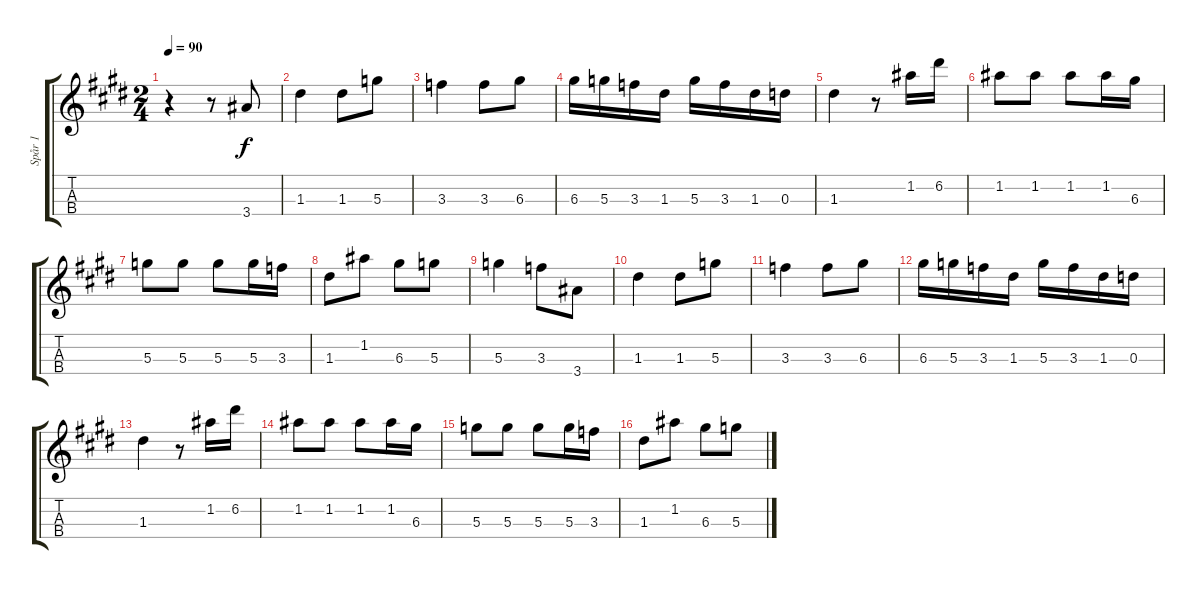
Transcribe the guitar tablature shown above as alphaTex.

\track ("Spår 1" "Spår 1") {instrument acousticguitarnylon}
\staff {score tabs}
\tuning (E5 A4 D4 G3) {hide}
\ts (2 4)
\tempo 90
\clef g2
\ks e
r.4{dy f instrument acousticguitarnylon} r.8 3.4.8 |
1.3.4 1.3.8 5.3.8 |
3.3.4 3.3.8 6.3.8 |
6.3.16 5.3.16 3.3.16 1.3.16 5.3.16 3.3.16 1.3.16 0.3.16 |
1.3.4 r.8 1.2.16 6.2.16 |
1.2.8 1.2.8 1.2.8 1.2.16 6.3.16 |
5.3.8 5.3.8 5.3.8 5.3.16 3.3.16 |
1.3.8 1.2.8 6.3.8 5.3.8 |
5.3.4 3.3.8 3.4.8 |
1.3.4 1.3.8 5.3.8 |
3.3.4 3.3.8 6.3.8 |
6.3.16 5.3.16 3.3.16 1.3.16 5.3.16 3.3.16 1.3.16 0.3.16 |
1.3.4 r.8 1.2.16 6.2.16 |
1.2.8 1.2.8 1.2.8 1.2.16 6.3.16 |
5.3.8 5.3.8 5.3.8 5.3.16 3.3.16 |
1.3.8 1.2.8 6.3.8 5.3.8
